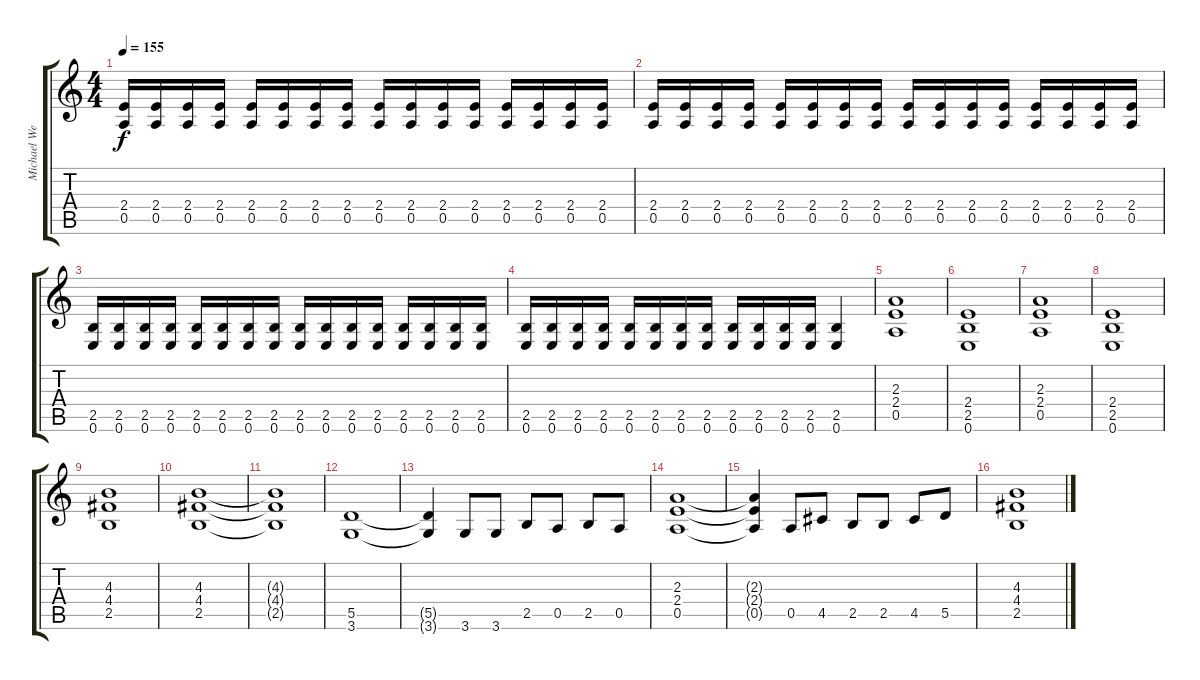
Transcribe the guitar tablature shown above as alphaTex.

\track ("Michael Weikath" "Michael We") {instrument distortionguitar}
\staff {score tabs}
\tuning (E4 B3 G3 D3 A2 E2) {hide}
\ts (4 4)
\tempo 155
\clef g2
\ks c
(2.4 0.5).16{dy f} (2.4 0.5).16 (2.4 0.5).16 (2.4 0.5).16 (2.4 0.5).16 (2.4 0.5).16 (2.4 0.5).16 (2.4 0.5).16 (2.4 0.5).16 (2.4 0.5).16 (2.4 0.5).16 (2.4 0.5).16 (2.4 0.5).16 (2.4 0.5).16 (2.4 0.5).16 (2.4 0.5).16 |
(2.4 0.5).16 (2.4 0.5).16 (2.4 0.5).16 (2.4 0.5).16 (2.4 0.5).16 (2.4 0.5).16 (2.4 0.5).16 (2.4 0.5).16 (2.4 0.5).16 (2.4 0.5).16 (2.4 0.5).16 (2.4 0.5).16 (2.4 0.5).16 (2.4 0.5).16 (2.4 0.5).16 (2.4 0.5).16 |
(2.5 0.6).16 (2.5 0.6).16 (2.5 0.6).16 (2.5 0.6).16 (2.5 0.6).16 (2.5 0.6).16 (2.5 0.6).16 (2.5 0.6).16 (2.5 0.6).16 (2.5 0.6).16 (2.5 0.6).16 (2.5 0.6).16 (2.5 0.6).16 (2.5 0.6).16 (2.5 0.6).16 (2.5 0.6).16 |
(2.5 0.6).16 (2.5 0.6).16 (2.5 0.6).16 (2.5 0.6).16 (2.5 0.6).16 (2.5 0.6).16 (2.5 0.6).16 (2.5 0.6).16 (2.5 0.6).16 (2.5 0.6).16 (2.5 0.6).16 (2.5 0.6).16 (2.5 0.6).4 |
(2.3 2.4 0.5).1 |
(2.4 2.5 0.6).1 |
(2.3 2.4 0.5).1 |
(2.4 2.5 0.6).1 |
(4.3 4.4 2.5).1 |
(4.3 4.4 2.5).1 |
(4.3{t} 4.4{t} 2.5{t}).1 |
(5.5 3.6).1 |
(5.5{t} 3.6{t}).4 3.6.8 3.6.8 2.5.8 0.5.8 2.5.8 0.5.8 |
(2.3 2.4 0.5).1 |
(2.3{t} 2.4{t} 0.5{t}).4 0.5.8 4.5.8 2.5.8 2.5.8 4.5.8 5.5.8 |
(4.3 4.4 2.5).1
